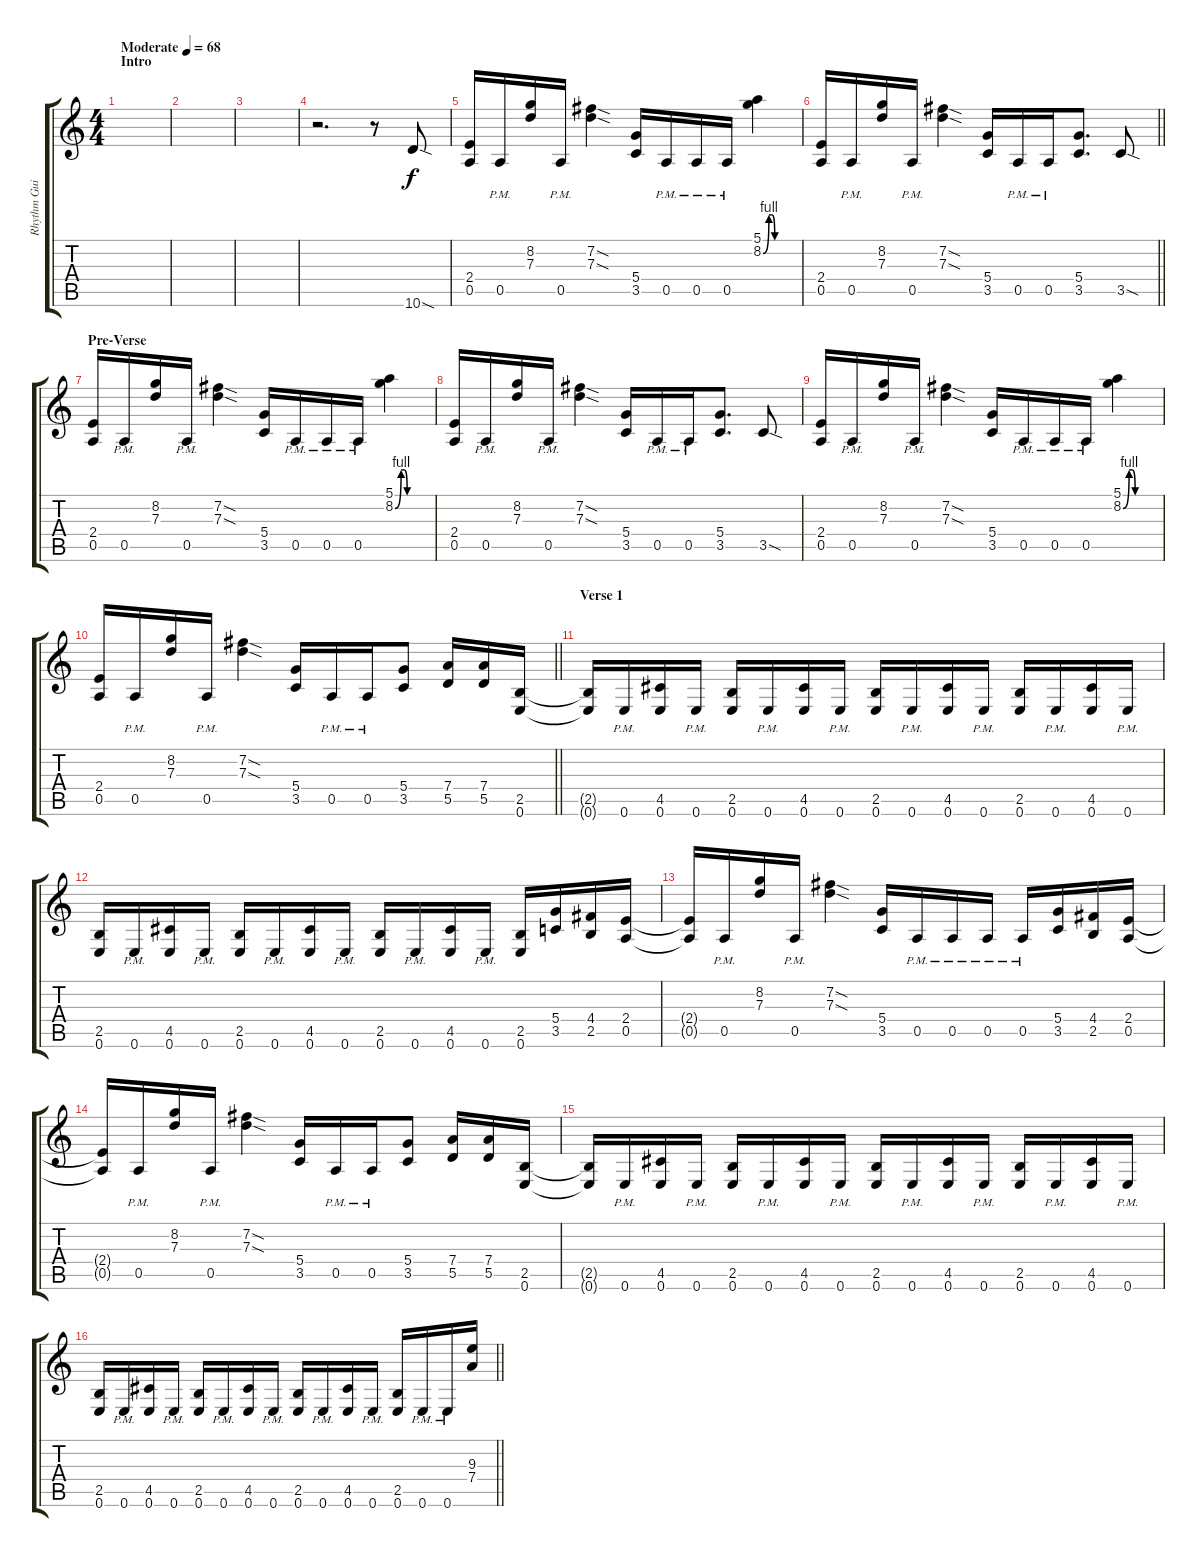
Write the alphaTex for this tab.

\track ("Rhythm Guitar" "Rhythm Gui") {instrument distortionguitar}
\staff {score tabs}
\tuning (E4 B3 G3 D3 A2 E2) {hide}
\ts (4 4)
\section ("" "Intro")
\tempo (68 "Moderate")
\clef g2
\ks c
|
|
|
r.2{d} r.8 10.6{sod}.8 |
(2.4 0.5).16 0.5{pm}.16 (8.2 7.3).16 0.5{pm}.16 (7.2{sod} 7.3{sod}).4 (5.4 3.5).16 0.5{pm}.16 0.5{pm}.16 0.5{pm}.16 (5.1 8.2{be (custom 0 0 10 4 15 4 20 0 30 0 60 0)}).4 |
\barLineRight lightlight
(2.4 0.5).16 0.5{pm}.16 (8.2 7.3).16 0.5{pm}.16 (7.2{sod} 7.3{sod}).4 (5.4 3.5).16 0.5{pm}.16 0.5{pm}.16 (5.4 3.5).8{d} 3.5{sod}.8 |
\section ("" "Pre-Verse")
(2.4 0.5).16 0.5{pm}.16 (8.2 7.3).16 0.5{pm}.16 (7.2{sod} 7.3{sod}).4 (5.4 3.5).16 0.5{pm}.16 0.5{pm}.16 0.5{pm}.16 (5.1 8.2{be (custom 0 0 10 4 15 4 20 0 30 0 60 0)}).4 |
(2.4 0.5).16 0.5{pm}.16 (8.2 7.3).16 0.5{pm}.16 (7.2{sod} 7.3{sod}).4 (5.4 3.5).16 0.5{pm}.16 0.5{pm}.16 (5.4 3.5).8{d} 3.5{sod}.8 |
(2.4 0.5).16 0.5{pm}.16 (8.2 7.3).16 0.5{pm}.16 (7.2{sod} 7.3{sod}).4 (5.4 3.5).16 0.5{pm}.16 0.5{pm}.16 0.5{pm}.16 (5.1 8.2{be (custom 0 0 10 4 15 4 20 0 30 0 60 0)}).4 |
\barLineRight lightlight
(2.4 0.5).16 0.5{pm}.16 (8.2 7.3).16 0.5{pm}.16 (7.2{sod} 7.3{sod}).4 (5.4 3.5).16 0.5{pm}.16 0.5{pm}.16 (5.4 3.5).8 (7.4 5.5).16 (7.4 5.5).16 (2.5 0.6).16 |
\section ("" "Verse 1")
(2.5{t} 0.6{t}).16 0.6{pm}.16 (4.5 0.6).16 0.6{pm}.16 (2.5 0.6).16 0.6{pm}.16 (4.5 0.6).16 0.6{pm}.16 (2.5 0.6).16 0.6{pm}.16 (4.5 0.6).16 0.6{pm}.16 (2.5 0.6).16 0.6{pm}.16 (4.5 0.6).16 0.6{pm}.16 |
(2.5 0.6).16 0.6{pm}.16 (4.5 0.6).16 0.6{pm}.16 (2.5 0.6).16 0.6{pm}.16 (4.5 0.6).16 0.6{pm}.16 (2.5 0.6).16 0.6{pm}.16 (4.5 0.6).16 0.6{pm}.16 (2.5 0.6).16 (5.4 3.5).16 (4.4 2.5).16 (2.4 0.5).16 |
(2.4{t} 0.5{t}).16 0.5{pm}.16 (8.2 7.3).16 0.5{pm}.16 (7.2{sod} 7.3{sod}).4 (5.4 3.5).16 0.5{pm}.16 0.5{pm}.16 0.5{pm}.16 0.5{pm}.16 (5.4 3.5).16 (4.4 2.5).16 (2.4 0.5).16 |
(2.4{t} 0.5{t}).16 0.5{pm}.16 (8.2 7.3).16 0.5{pm}.16 (7.2{sod} 7.3{sod}).4 (5.4 3.5).16 0.5{pm}.16 0.5{pm}.16 (5.4 3.5).8 (7.4 5.5).16 (7.4 5.5).16 (2.5 0.6).16 |
(2.5{t} 0.6{t}).16 0.6{pm}.16 (4.5 0.6).16 0.6{pm}.16 (2.5 0.6).16 0.6{pm}.16 (4.5 0.6).16 0.6{pm}.16 (2.5 0.6).16 0.6{pm}.16 (4.5 0.6).16 0.6{pm}.16 (2.5 0.6).16 0.6{pm}.16 (4.5 0.6).16 0.6{pm}.16 |
\barLineRight lightlight
(2.5 0.6).16 0.6{pm}.16 (4.5 0.6).16 0.6{pm}.16 (2.5 0.6).16 0.6{pm}.16 (4.5 0.6).16 0.6{pm}.16 (2.5 0.6).16 0.6{pm}.16 (4.5 0.6).16 0.6{pm}.16 (2.5 0.6).16 0.6{pm}.16 0.6{pm}.16 (9.3 7.4).16
